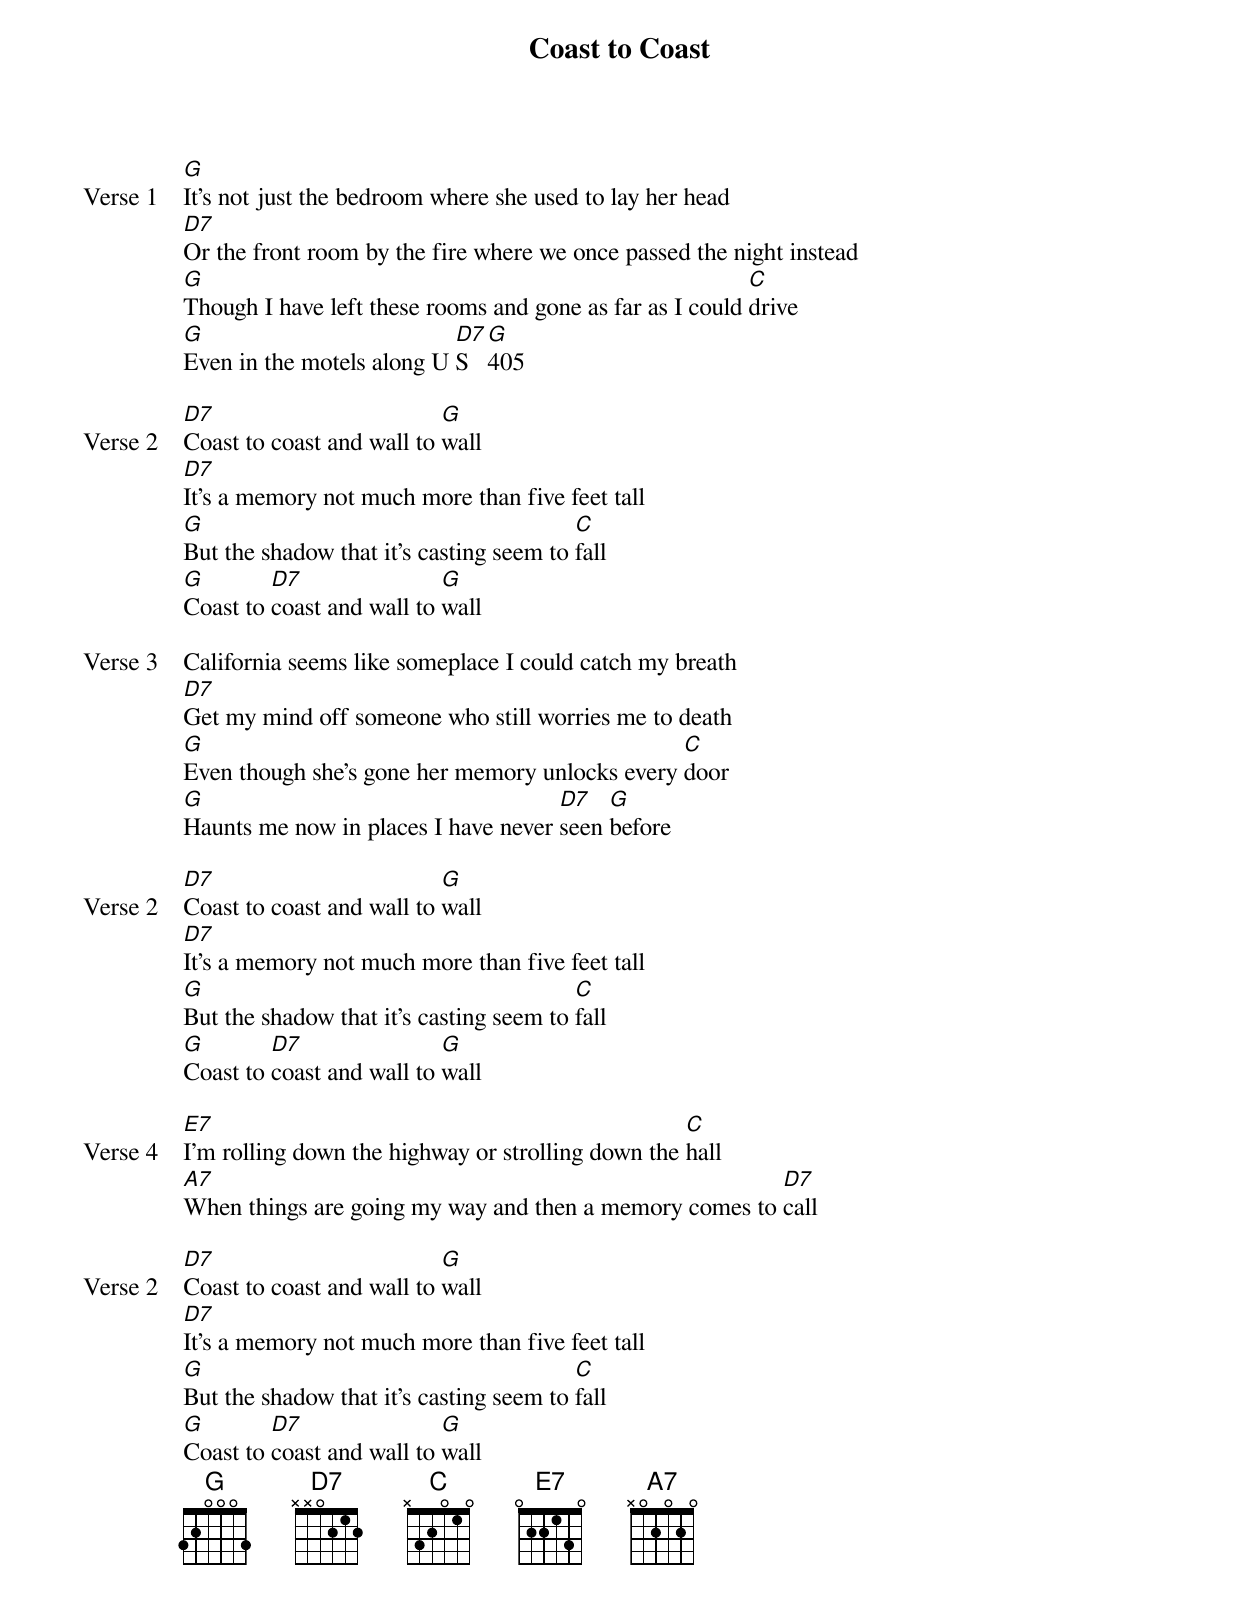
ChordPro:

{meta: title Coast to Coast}
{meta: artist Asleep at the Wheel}

{start_of_verse: Verse 1}
[G]It's not just the bedroom where she used to lay her head
[D7]Or the front room by the fire where we once passed the night instead
[G]Though I have left these rooms and gone as far as I could [C]drive
[G]Even in the motels along U [D7]S [G]405
{end_of_verse}

{start_of_verse: Verse 2}
[D7]Coast to coast and wall to [G]wall
[D7]It's a memory not much more than five feet tall
[G]But the shadow that it's casting seem to [C]fall
[G]Coast to [D7]coast and wall to [G]wall
{end_of_verse}

{start_of_verse: Verse 3}
California seems like someplace I could catch my breath
[D7]Get my mind off someone who still worries me to death
[G]Even though she's gone her memory unlocks every [C]door
[G]Haunts me now in places I have never [D7]seen [G]before
{end_of_verse}

{start_of_verse: Verse 2}
[D7]Coast to coast and wall to [G]wall
[D7]It's a memory not much more than five feet tall
[G]But the shadow that it's casting seem to [C]fall
[G]Coast to [D7]coast and wall to [G]wall
{end_of_verse}

{start_of_verse: Verse 4}
[E7]I'm rolling down the highway or strolling down the [C]hall
[A7]When things are going my way and then a memory comes to [D7]call
{end_of_verse}

{start_of_verse: Verse 2}
[D7]Coast to coast and wall to [G]wall
[D7]It's a memory not much more than five feet tall
[G]But the shadow that it's casting seem to [C]fall
[G]Coast to [D7]coast and wall to [G]wall
{end_of_verse}
